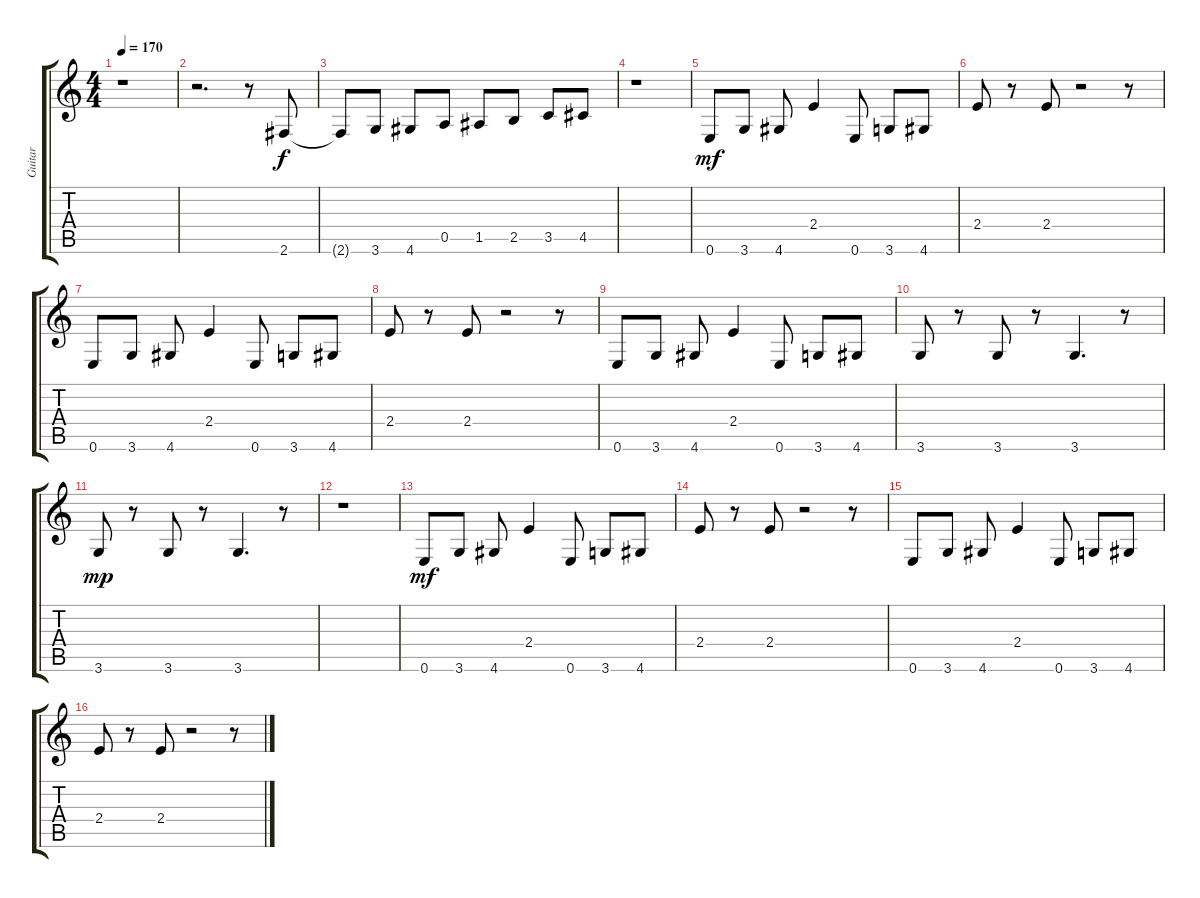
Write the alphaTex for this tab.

\track ("Guitar" "Guitar") {instrument acousticguitarsteel}
\staff {score tabs}
\tuning (E4 B3 G3 D3 A2 E2) {hide}
\ts (4 4)
\tempo 170
\clef g2
\ks c
r.1{dy f} |
r.2{d} r.8 2.6.8 |
2.6{t}.8 3.6.8 4.6.8 0.5.8 1.5.8 2.5.8 3.5.8 4.5.8 |
r.1 |
0.6.8{dy mf} 3.6.8 4.6.8 2.4.4 0.6.8 3.6.8 4.6.8 |
2.4.8 r.8 2.4.8 r.2 r.8 |
0.6.8 3.6.8 4.6.8 2.4.4 0.6.8 3.6.8 4.6.8 |
2.4.8 r.8 2.4.8 r.2 r.8 |
0.6.8 3.6.8 4.6.8 2.4.4 0.6.8 3.6.8 4.6.8 |
3.6.8 r.8 3.6.8 r.8 3.6.4{d} r.8 |
3.6.8{dy mp} r.8 3.6.8 r.8 3.6.4{d} r.8 |
r.1 |
0.6.8{dy mf} 3.6.8 4.6.8 2.4.4 0.6.8 3.6.8 4.6.8 |
2.4.8 r.8 2.4.8 r.2 r.8 |
0.6.8 3.6.8 4.6.8 2.4.4 0.6.8 3.6.8 4.6.8 |
2.4.8 r.8 2.4.8 r.2 r.8
